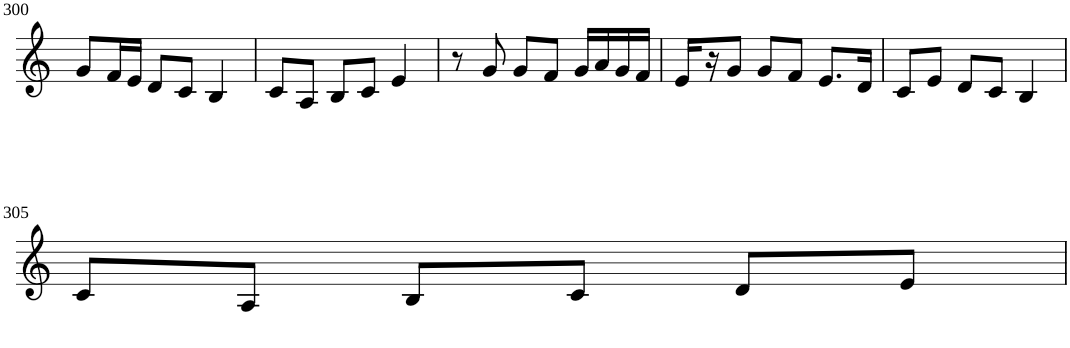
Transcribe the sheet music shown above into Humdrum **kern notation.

**kern
*part1
*staff1
*I"Violin
!!LO:PB:g=z
*clefG2
*k[]
*M3/4
=300
8g/L
16f/L
16e/JJ
8d/L
8c/J
4B/
=301
8c/L
8A/J
8B/L
8c/J
4e/
=302
8r
8g/
8g/L
8f/J
16g/LL
16a/
16g/
16f/JJ
=303
16e/LL
16r
8g/J
8g/L
8f/J
8.e/L
16d/Jk
=304
8c/L
8e/J
8d/L
8c/J
4B/
!!LO:LB:g=z
=305
8c/L
8A/J
8B/L
8c/J
8d/L
8e/J
=
*-
